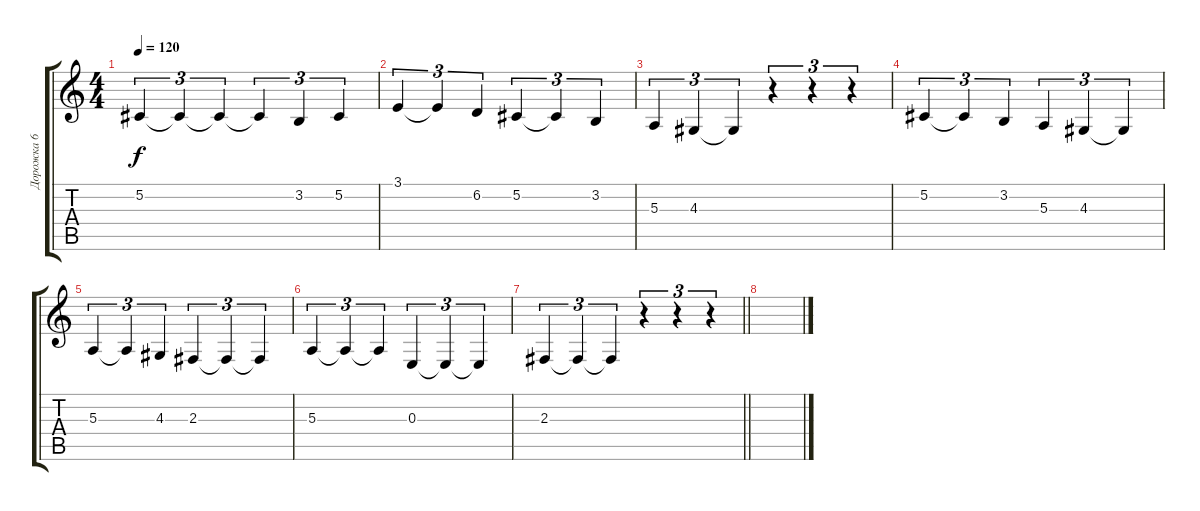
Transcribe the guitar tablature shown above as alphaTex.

\track ("Дорожка 6" "Дорожка 6") {instrument choiraahs}
\staff {score tabs}
\tuning (Db4 Ab3 E3 B2 Gb2 B1) {hide}
\ts (4 4)
\tempo 120
\clef g2
\ks c
5.2.4{tu (3 2) dy f} 5.2{t}.4{tu (3 2)} 5.2{t}.4{tu (3 2)} 5.2{t}.4{tu (3 2)} 3.2.4{tu (3 2)} 5.2.4{tu (3 2)} |
3.1.4{tu (3 2)} 3.1{t}.4{tu (3 2)} 6.2.4{tu (3 2)} 5.2.4{tu (3 2)} 5.2{t}.4{tu (3 2)} 3.2.4{tu (3 2)} |
5.3.4{tu (3 2)} 4.3.4{tu (3 2)} 4.3{t}.4{tu (3 2)} r.4{tu (3 2)} r.4{tu (3 2)} r.4{tu (3 2)} |
5.2.4{tu (3 2)} 5.2{t}.4{tu (3 2)} 3.2.4{tu (3 2)} 5.3.4{tu (3 2)} 4.3.4{tu (3 2)} 4.3{t}.4{tu (3 2)} |
5.3.4{tu (3 2)} 5.3{t}.4{tu (3 2)} 4.3.4{tu (3 2)} 2.3.4{tu (3 2)} 2.3{t}.4{tu (3 2)} 2.3{t}.4{tu (3 2)} |
5.3.4{tu (3 2)} 5.3{t}.4{tu (3 2)} 5.3{t}.4{tu (3 2)} 0.3.4{tu (3 2)} 0.3{t}.4{tu (3 2)} 0.3{t}.4{tu (3 2)} |
\barLineRight lightlight
2.3.4{tu (3 2)} 2.3{t}.4{tu (3 2)} 2.3{t}.4{tu (3 2)} r.4{tu (3 2)} r.4{tu (3 2)} r.4{tu (3 2)} |
\section ("" " ")
